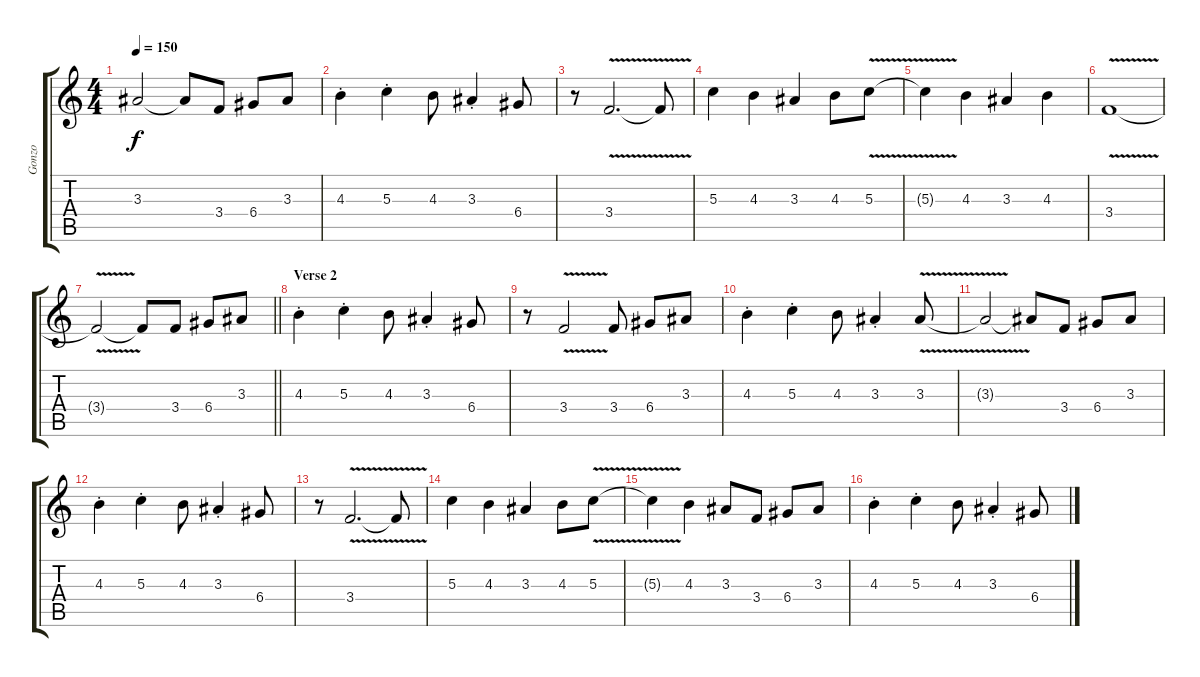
\track ("Gonzo" "Gonzo") {instrument distortionguitar}
\staff {score tabs}
\tuning (E4 B3 G3 D3 A2 E2) {hide}
\ts (4 4)
\tempo 150
\clef g2
\ks c
3.3{t}.2{dy f} 3.3{t}.8 3.4.8 6.4.8 3.3.8 |
4.3{st}.4 5.3{st}.4 4.3.8 3.3{st}.4 6.4.8 |
r.8 3.4{v}.2{d} 3.4{t}.8 |
5.3.4 4.3.4 3.3.4 4.3.8 5.3{v}.8 |
5.3{t}.4 4.3.4 3.3.4 4.3.4 |
3.4{v}.1 |
\barLineRight lightlight
3.4{t}.2 3.4{t}.8 3.4.8 6.4.8 3.3.8 |
\section ("" "Verse 2")
4.3{st}.4 5.3{st}.4 4.3.8 3.3{st}.4 6.4.8 |
r.8 3.4{v}.2 3.4.8 6.4.8 3.3.8 |
4.3{st}.4 5.3{st}.4 4.3.8 3.3{st}.4 3.3{v}.8 |
3.3{t}.2 3.3{t}.8 3.4.8 6.4.8 3.3.8 |
4.3{st}.4 5.3{st}.4 4.3.8 3.3{st}.4 6.4.8 |
r.8 3.4{v}.2{d} 3.4{t}.8 |
5.3.4 4.3.4 3.3.4 4.3.8 5.3{v}.8 |
5.3{t}.4 4.3.4 3.3.8 3.4.8 6.4.8 3.3.8 |
4.3{st}.4 5.3{st}.4 4.3.8 3.3{st}.4 6.4.8
